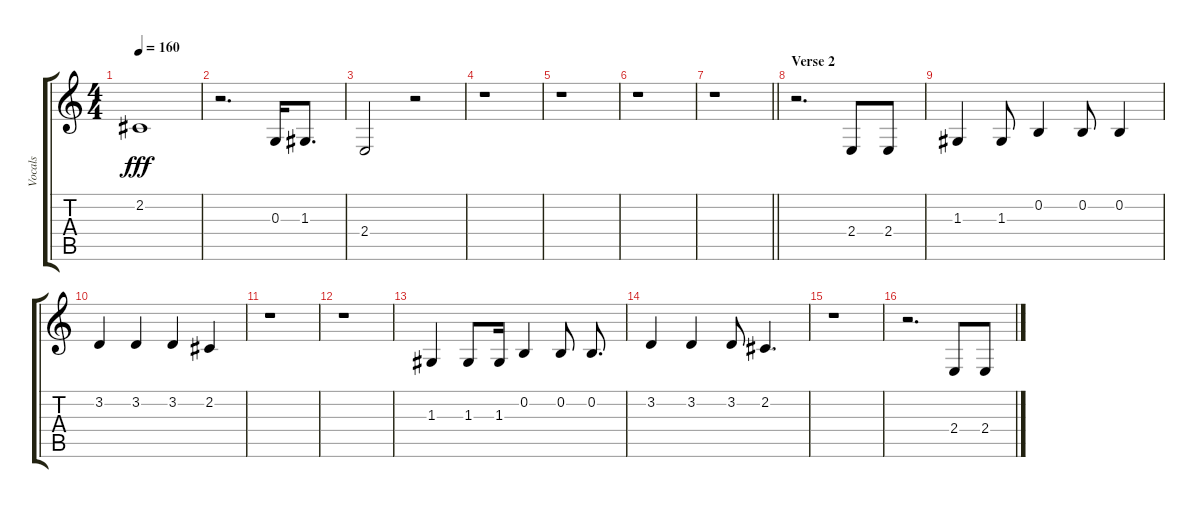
\track ("Vocals" "Vocals") {instrument harmonica}
\staff {score tabs}
\tuning (E4 B3 G3 D3 A2 E2) {hide}
\ts (4 4)
\tempo 160
\clef g2
\ks c
2.2.1{dy fff} |
r.2{d} 0.3.16 1.3.8{d} |
2.4.2 r.2 |
r.1 |
r.1 |
r.1 |
\barLineRight lightlight
r.1 |
\section ("" "Verse 2")
r.2{d} 2.4.8 2.4.8 |
1.3.4 1.3.8 0.2.4 0.2.8 0.2.4 |
3.2.4 3.2.4 3.2.4 2.2.4 |
r.1 |
r.1 |
1.3.4 1.3.8 1.3.16 0.2.4 0.2.8 0.2.8{d} |
3.2.4 3.2.4 3.2.8 2.2.4{d} |
r.1 |
r.2{d} 2.4.8 2.4.8
